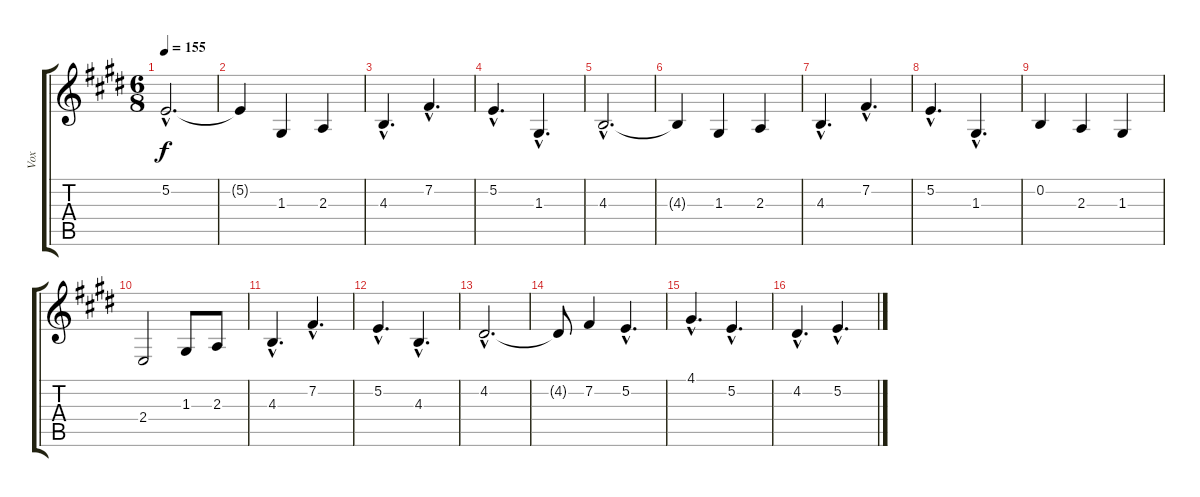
\track ("Vox" "Vox") {instrument choiraahs}
\staff {score tabs}
\tuning (E4 B3 G3 D3 A2 E2) {hide}
\ts (6 8)
\tempo 155
\clef g2
\ks e
5.2{hac}.2{d dy f} |
5.2{t}.4 1.3.4 2.3.4 |
4.3{hac}.4{d} 7.2{hac}.4{d} |
5.2{hac}.4{d} 1.3{hac}.4{d} |
4.3{hac}.2{d} |
4.3{t}.4 1.3.4 2.3.4 |
4.3{hac}.4{d} 7.2{hac}.4{d} |
5.2{hac}.4{d} 1.3{hac}.4{d} |
0.2.4 2.3.4 1.3.4 |
2.4.2 1.3.8 2.3.8 |
4.3{hac}.4{d} 7.2{hac}.4{d} |
5.2{hac}.4{d} 4.3{hac}.4{d} |
4.2{hac}.2{d} |
4.2{t}.8 7.2.4 5.2{hac}.4{d} |
4.1{hac}.4{d} 5.2{hac}.4{d} |
4.2{hac}.4{d} 5.2{hac}.4{d}
